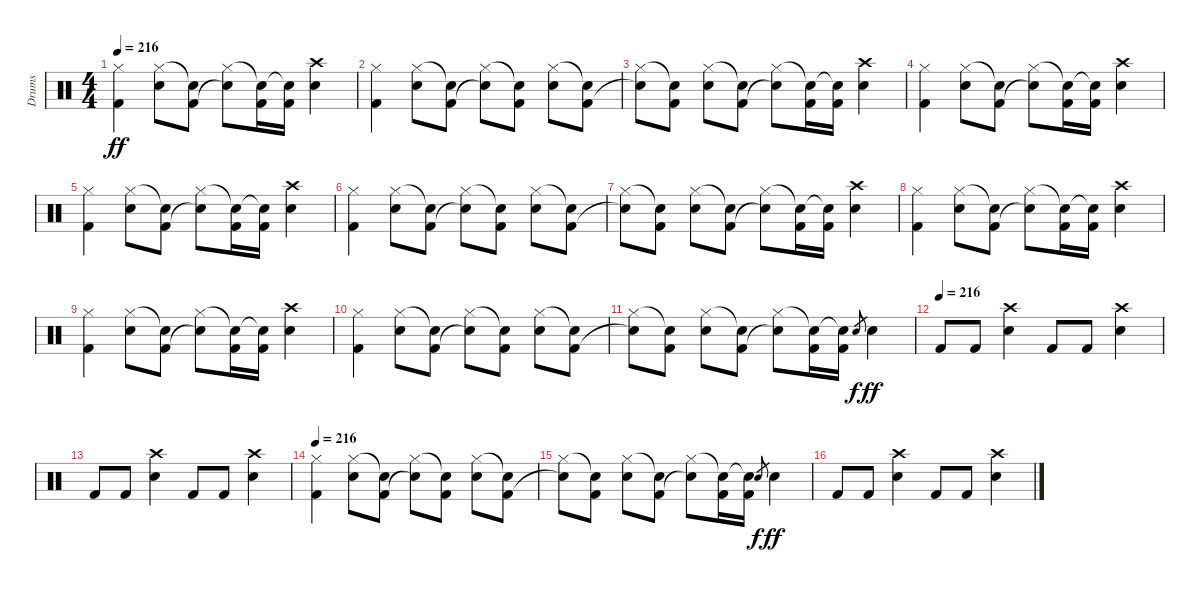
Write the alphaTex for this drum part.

\track ("Drums" "Drums") {instrument percussion}
\staff {score}
\articulation defaults
\ts (4 4)
\tempo 216
\clef neutral
\ks c
("Hi-Hat (closed)" "Kick (hit) 2").4{dy ff} ("Hi-Hat (closed)" "Snare (hit) 2").8 ("Snare (hit)"{t} "Kick (hit) 2").8 ("Hi-Hat (closed)" "Snare (hit)"{t}).8 ("Snare (hit)"{t} "Kick (hit) 2").16 ("Snare (hit)"{t} "Kick (hit) 2").16 ("Crash high (hit)" "Snare (hit) 2").4 |
("Hi-Hat (closed)" "Kick (hit) 2").4 ("Hi-Hat (closed)" "Snare (hit) 2").8 ("Snare (hit)"{t} "Kick (hit) 2").8 ("Hi-Hat (closed)" "Snare (hit)"{t}).8 ("Snare (hit)"{t} "Kick (hit) 2").8 ("Hi-Hat (closed)" "Snare (hit) 2").8 ("Snare (hit)"{t} "Kick (hit) 2").8 |
("Hi-Hat (closed)" "Snare (hit)"{t}).8 ("Snare (hit)"{t} "Kick (hit) 2").8 ("Hi-Hat (closed)" "Snare (hit) 2").8 ("Snare (hit)"{t} "Kick (hit) 2").8 ("Hi-Hat (closed)" "Snare (hit)"{t}).8 ("Snare (hit)"{t} "Kick (hit) 2").16 ("Snare (hit)"{t} "Kick (hit) 2").16 ("Crash high (hit)" "Snare (hit) 2").4 |
("Hi-Hat (closed)" "Kick (hit) 2").4 ("Hi-Hat (closed)" "Snare (hit) 2").8 ("Snare (hit)"{t} "Kick (hit) 2").8 ("Hi-Hat (closed)" "Snare (hit)"{t}).8 ("Snare (hit)"{t} "Kick (hit) 2").16 ("Snare (hit)"{t} "Kick (hit) 2").16 ("Crash high (hit)" "Snare (hit) 2").4 |
("Hi-Hat (closed)" "Kick (hit) 2").4 ("Hi-Hat (closed)" "Snare (hit) 2").8 ("Snare (hit)"{t} "Kick (hit) 2").8 ("Hi-Hat (closed)" "Snare (hit)"{t}).8 ("Snare (hit)"{t} "Kick (hit) 2").16 ("Snare (hit)"{t} "Kick (hit) 2").16 ("Crash high (hit)" "Snare (hit) 2").4 |
("Hi-Hat (closed)" "Kick (hit) 2").4 ("Hi-Hat (closed)" "Snare (hit) 2").8 ("Snare (hit)"{t} "Kick (hit) 2").8 ("Hi-Hat (closed)" "Snare (hit)"{t}).8 ("Snare (hit)"{t} "Kick (hit) 2").8 ("Hi-Hat (closed)" "Snare (hit) 2").8 ("Snare (hit)"{t} "Kick (hit) 2").8 |
("Hi-Hat (closed)" "Snare (hit)"{t}).8 ("Snare (hit)"{t} "Kick (hit) 2").8 ("Hi-Hat (closed)" "Snare (hit) 2").8 ("Snare (hit)"{t} "Kick (hit) 2").8 ("Hi-Hat (closed)" "Snare (hit)"{t}).8 ("Snare (hit)"{t} "Kick (hit) 2").16 ("Snare (hit)"{t} "Kick (hit) 2").16 ("Crash high (hit)" "Snare (hit) 2").4 |
("Hi-Hat (closed)" "Kick (hit) 2").4 ("Hi-Hat (closed)" "Snare (hit) 2").8 ("Snare (hit)"{t} "Kick (hit) 2").8 ("Hi-Hat (closed)" "Snare (hit)"{t}).8 ("Snare (hit)"{t} "Kick (hit) 2").16 ("Snare (hit)"{t} "Kick (hit) 2").16 ("Crash high (hit)" "Snare (hit) 2").4 |
("Hi-Hat (closed)" "Kick (hit) 2").4 ("Hi-Hat (closed)" "Snare (hit) 2").8 ("Snare (hit)"{t} "Kick (hit) 2").8 ("Hi-Hat (closed)" "Snare (hit)"{t}).8 ("Snare (hit)"{t} "Kick (hit) 2").16 ("Snare (hit)"{t} "Kick (hit) 2").16 ("Crash high (hit)" "Snare (hit) 2").4 |
("Hi-Hat (closed)" "Kick (hit) 2").4 ("Hi-Hat (closed)" "Snare (hit) 2").8 ("Snare (hit)"{t} "Kick (hit) 2").8 ("Hi-Hat (closed)" "Snare (hit)"{t}).8 ("Snare (hit)"{t} "Kick (hit) 2").8 ("Hi-Hat (closed)" "Snare (hit) 2").8 ("Snare (hit)"{t} "Kick (hit) 2").8 |
("Hi-Hat (closed)" "Snare (hit)"{t}).8 ("Snare (hit)"{t} "Kick (hit) 2").8 ("Hi-Hat (closed)" "Snare (hit) 2").8 ("Snare (hit)"{t} "Kick (hit) 2").8 ("Hi-Hat (closed)" "Snare (hit)"{t}).8 ("Snare (hit)"{t} "Kick (hit) 2").16 ("Snare (hit)"{t} "Kick (hit) 2").16 "Snare (hit) 2".8{gr dy f} "Snare (hit) 2".4{dy ff} |
\tempo (216)
"Kick (hit) 2".8 "Kick (hit) 2".8 ("Crash high (hit)" "Snare (hit) 2").4 "Kick (hit) 2".8 "Kick (hit) 2".8 ("Crash high (hit)" "Snare (hit) 2").4 |
"Kick (hit) 2".8 "Kick (hit) 2".8 ("Crash high (hit)" "Snare (hit) 2").4 "Kick (hit) 2".8 "Kick (hit) 2".8 ("Crash high (hit)" "Snare (hit) 2").4 |
\tempo 216
("Hi-Hat (closed)" "Kick (hit) 2").4 ("Hi-Hat (closed)" "Snare (hit) 2").8 ("Snare (hit)"{t} "Kick (hit) 2").8 ("Hi-Hat (closed)" "Snare (hit)"{t}).8 ("Snare (hit)"{t} "Kick (hit) 2").8 ("Hi-Hat (closed)" "Snare (hit) 2").8 ("Snare (hit)"{t} "Kick (hit) 2").8 |
("Hi-Hat (closed)" "Snare (hit)"{t}).8 ("Snare (hit)"{t} "Kick (hit) 2").8 ("Hi-Hat (closed)" "Snare (hit) 2").8 ("Snare (hit)"{t} "Kick (hit) 2").8 ("Hi-Hat (closed)" "Snare (hit)"{t}).8 ("Snare (hit)"{t} "Kick (hit) 2").16 ("Snare (hit)"{t} "Kick (hit) 2").16 "Snare (hit) 2".8{gr dy f} "Snare (hit) 2".4{dy ff} |
"Kick (hit) 2".8 "Kick (hit) 2".8 ("Crash high (hit)" "Snare (hit) 2").4 "Kick (hit) 2".8 "Kick (hit) 2".8 ("Crash high (hit)" "Snare (hit) 2").4
